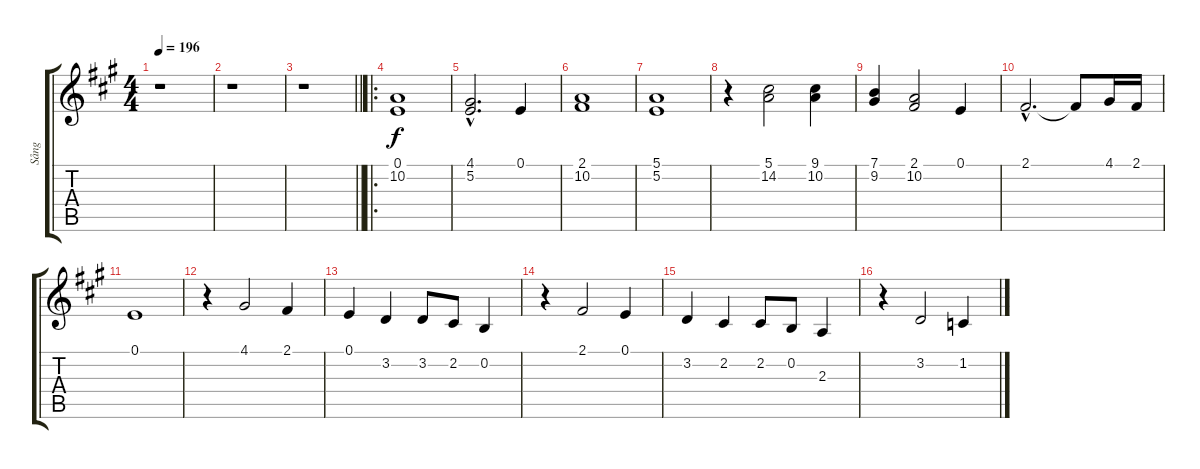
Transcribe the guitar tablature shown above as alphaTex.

\track ("Sång" "Sång") {instrument altosax}
\staff {score tabs}
\tuning (E4 B3 G3 D3 A2 E2) {hide}
\ts (4 4)
\tempo 196
\clef g2
\ks a
r.1{dy f} |
r.1 |
\barLineRight lightlight
r.1 |
\ro
(0.1 10.2).1 |
(4.1{hac} 5.2{hac}).2{d} 0.1.4 |
(2.1 10.2).1 |
(5.1 5.2).1 |
r.4 (5.1 14.2).2 (9.1 10.2).4 |
(7.1 9.2).4 (2.1 10.2).2 0.1.4 |
2.1{hac}.2{d} 2.1{t}.8 4.1.16 2.1.16 |
0.1.1 |
r.4 4.1.2 2.1.4 |
0.1.4 3.2.4 3.2.8 2.2.8 0.2.4 |
r.4 2.1.2 0.1.4 |
3.2.4 2.2.4 2.2.8 0.2.8 2.3.4 |
r.4 3.2.2 1.2.4
